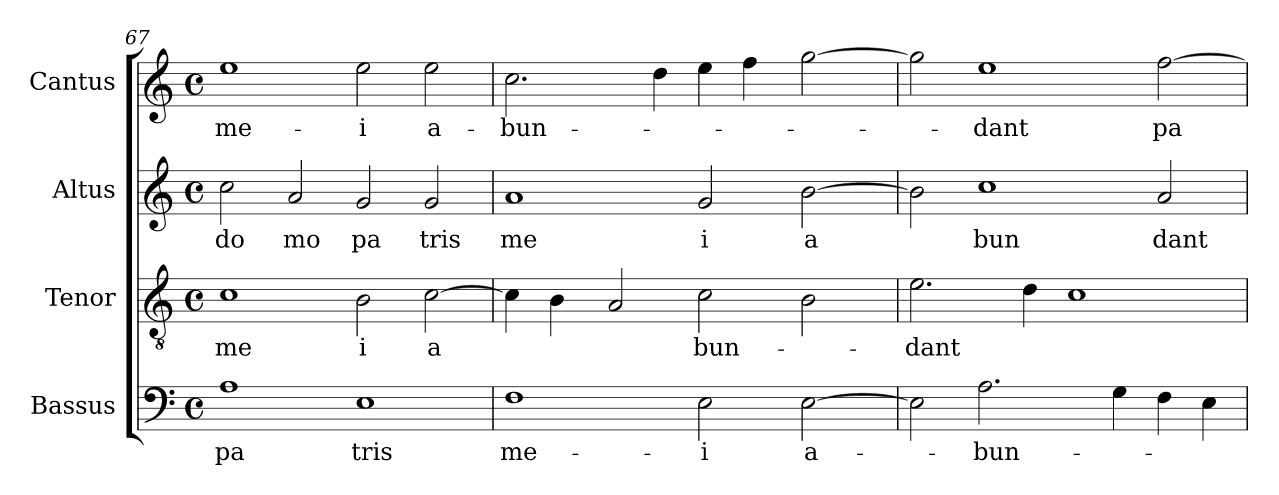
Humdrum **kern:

**kern	**text	**kern	**text	**kern	**text	**kern	**text
*part4	*part4	*part3	*part3	*part2	*part2	*part1	*part1
*staff4	*staff4	*staff3	*staff3	*staff2	*staff2	*staff1	*staff1
*I"Bassus	*	*I"Tenor	*	*I"Altus	*	*I"Cantus	*
*clefF4	*	*clefGv2	*	*clefG2	*	*clefG2	*
*	*	*	*	*k[]	*	*	*
*	*	*	*	*C:	*	*	*
*M4/4	*	*M4/4	*	*M4/4	*	*M4/4	*
*met(c)	*	*met(c)	*	*met(c)	*	*met(c)	*
=67	=67	=67	=67	=67	=67	=67	=67
!	!LO:LY:b:cj	!	!LO:LY:b:cj	!	!LO:LY:b:cj	!	!LO:LY:b:cj
1A	pa	1c	me	2cc\	do	1ee	me-
!	!	!	!	!	!LO:LY:b:cj	!	!
.	.	.	.	2a/	mo	.	.
!	!LO:LY:b:cj	!	!LO:LY:b:cj	!	!LO:LY:b:cj	!	!LO:LY:b:cj
1E	tris	2B\	i	2g/	pa	2ee\	-i
!	!	!	!LO:LY:b:cj	!	!LO:LY:b:cj	!	!LO:LY:b:cj
.	.	[<2c\	a	2g/	tris	2ee\	a-
!!LO:LB:g=z
=68	=68	=68	=68	=68	=68	=68	=68
!	!LO:LY:b:cj	!	!	!	!LO:LY:b:cj	!	!LO:LY:b
*	*	*^	*	*	*	*	*
1F	me-	4c\]	4ryy	.	1a	me	2.cc\	-bun-
.	.	4B\	16.ryy	.	.	.	.	.
.	.	.	1ryy	.	.	.	.	.
.	.	2A/	.	.	.	.	.	.
.	.	.	.	.	.	.	4dd\	.
!	!LO:LY:b:cj	!	!	!LO:LY:b	!	!LO:LY:b:cj	!	!
2E\	-i	2c\	.	bun-	2g/	i	4ee\	.
.	.	.	.	.	.	.	4ff\	.
.	.	.	2ryy	.	.	.	.	.
!	!LO:LY:b:cj	!	!	!	!	!LO:LY:b:cj	!	!
[>2E\	a-	2B\	.	.	[>2b\	a	[>2gg\	.
.	.	.	8ryy	.	.	.	.	.
.	.	.	32ryy	.	.	.	.	.
=69	=69	=69	=69	=69	=69	=69	=69	=69
!	!	!	!	!LO:LY:b	!	!	!	!
*	*	*v	*v	*	*	*	*	*
2E\]	.	2.e\	-dant	2b\]	.	2gg\]	.
!	!LO:LY:b	!	!	!	!LO:LY:b:cj	!	!LO:LY:b:cj
2.A\	-bun-	.	.	1cc	bun	1ee	-dant
.	.	4d\	.	.	.	.	.
.	.	1c	.	.	.	.	.
4G\	.	.	.	.	.	.	.
!	!	!	!	!	!LO:LY:b:cj	!	!LO:LY:b:cj
4F\	.	.	.	2a/	dant	[>2ff\	pa-
4E\	.	.	.	.	.	.	.
=	=	=	=	=	=	=	=
*-	*-	*-	*-	*-	*-	*-	*-
